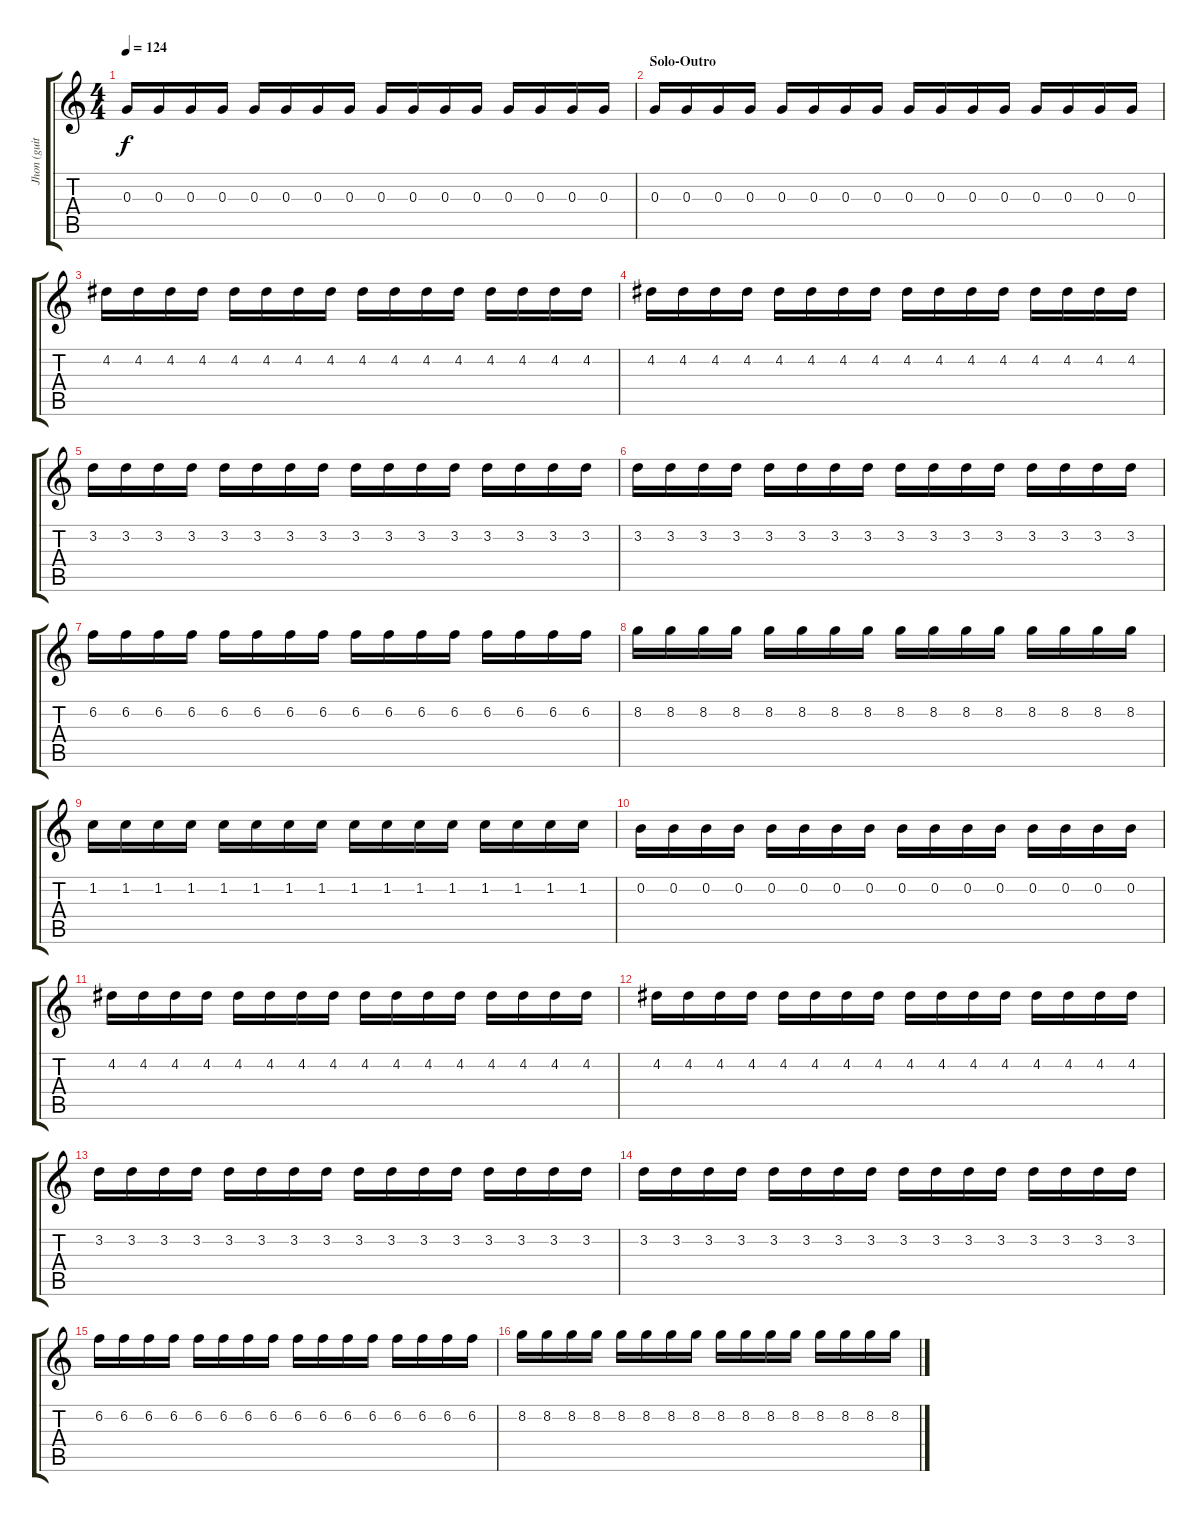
\track ("Jhon (guit. muted)" "Jhon (guit") {instrument electricguitarmuted}
\staff {score tabs}
\tuning (E4 B3 G3 D3 A2 E2) {hide}
\ts (4 4)
\tempo 124
\clef g2
\ks c
0.3.16{dy f} 0.3.16 0.3.16 0.3.16 0.3.16 0.3.16 0.3.16 0.3.16 0.3.16 0.3.16 0.3.16 0.3.16 0.3.16 0.3.16 0.3.16 0.3.16 |
\section ("" "Solo-Outro")
0.3.16 0.3.16 0.3.16 0.3.16 0.3.16 0.3.16 0.3.16 0.3.16 0.3.16 0.3.16 0.3.16 0.3.16 0.3.16 0.3.16 0.3.16 0.3.16 |
4.2.16 4.2.16 4.2.16 4.2.16 4.2.16 4.2.16 4.2.16 4.2.16 4.2.16 4.2.16 4.2.16 4.2.16 4.2.16 4.2.16 4.2.16 4.2.16 |
4.2.16 4.2.16 4.2.16 4.2.16 4.2.16 4.2.16 4.2.16 4.2.16 4.2.16 4.2.16 4.2.16 4.2.16 4.2.16 4.2.16 4.2.16 4.2.16 |
3.2.16 3.2.16 3.2.16 3.2.16 3.2.16 3.2.16 3.2.16 3.2.16 3.2.16 3.2.16 3.2.16 3.2.16 3.2.16 3.2.16 3.2.16 3.2.16 |
3.2.16 3.2.16 3.2.16 3.2.16 3.2.16 3.2.16 3.2.16 3.2.16 3.2.16 3.2.16 3.2.16 3.2.16 3.2.16 3.2.16 3.2.16 3.2.16 |
6.2.16 6.2.16 6.2.16 6.2.16 6.2.16 6.2.16 6.2.16 6.2.16 6.2.16 6.2.16 6.2.16 6.2.16 6.2.16 6.2.16 6.2.16 6.2.16 |
8.2.16 8.2.16 8.2.16 8.2.16 8.2.16 8.2.16 8.2.16 8.2.16 8.2.16 8.2.16 8.2.16 8.2.16 8.2.16 8.2.16 8.2.16 8.2.16 |
1.2.16 1.2.16 1.2.16 1.2.16 1.2.16 1.2.16 1.2.16 1.2.16 1.2.16 1.2.16 1.2.16 1.2.16 1.2.16 1.2.16 1.2.16 1.2.16 |
0.2.16 0.2.16 0.2.16 0.2.16 0.2.16 0.2.16 0.2.16 0.2.16 0.2.16 0.2.16 0.2.16 0.2.16 0.2.16 0.2.16 0.2.16 0.2.16 |
4.2.16 4.2.16 4.2.16 4.2.16 4.2.16 4.2.16 4.2.16 4.2.16 4.2.16 4.2.16 4.2.16 4.2.16 4.2.16 4.2.16 4.2.16 4.2.16 |
4.2.16 4.2.16 4.2.16 4.2.16 4.2.16 4.2.16 4.2.16 4.2.16 4.2.16 4.2.16 4.2.16 4.2.16 4.2.16 4.2.16 4.2.16 4.2.16 |
3.2.16 3.2.16 3.2.16 3.2.16 3.2.16 3.2.16 3.2.16 3.2.16 3.2.16 3.2.16 3.2.16 3.2.16 3.2.16 3.2.16 3.2.16 3.2.16 |
3.2.16 3.2.16 3.2.16 3.2.16 3.2.16 3.2.16 3.2.16 3.2.16 3.2.16 3.2.16 3.2.16 3.2.16 3.2.16 3.2.16 3.2.16 3.2.16 |
6.2.16 6.2.16 6.2.16 6.2.16 6.2.16 6.2.16 6.2.16 6.2.16 6.2.16 6.2.16 6.2.16 6.2.16 6.2.16 6.2.16 6.2.16 6.2.16 |
8.2.16 8.2.16 8.2.16 8.2.16 8.2.16 8.2.16 8.2.16 8.2.16 8.2.16 8.2.16 8.2.16 8.2.16 8.2.16 8.2.16 8.2.16 8.2.16
